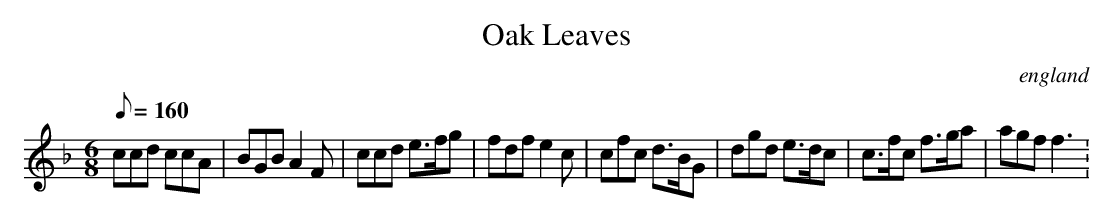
X:1
T: Oak Leaves
O:england
M:6/8
L:1/8
Q:160
K:F
ccd ccA| BGB A2 F|ccd e>fg| fdf e2c|cfc d>BG|dgd e>dc| c>fc f>ga|agf f3:
|
